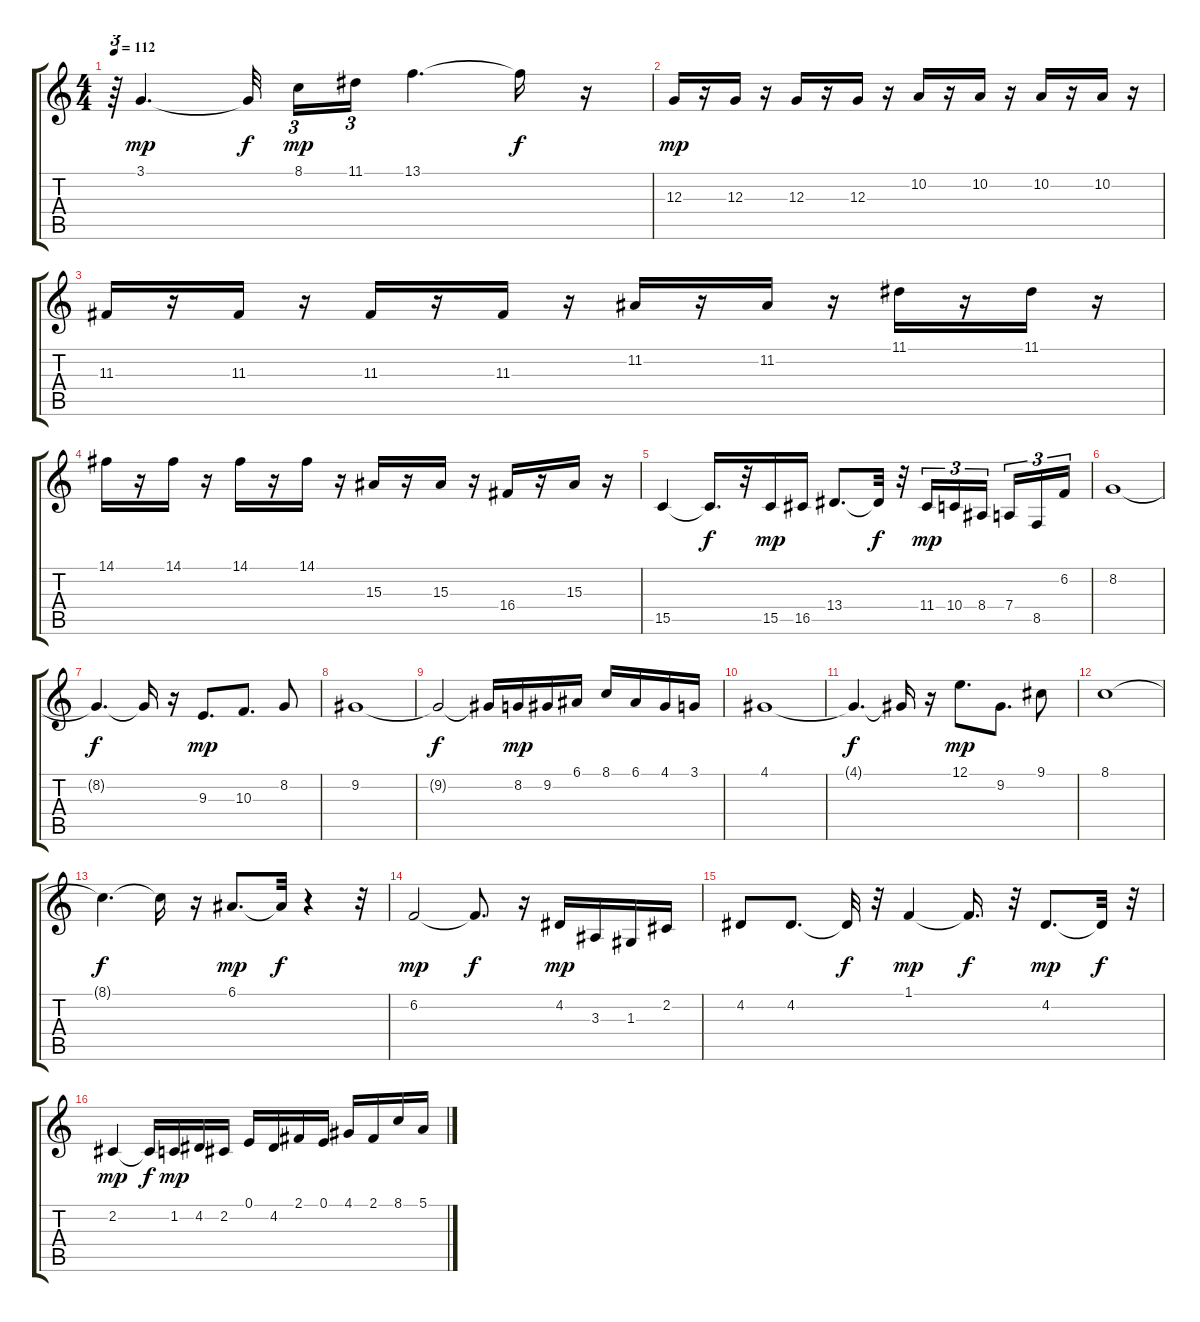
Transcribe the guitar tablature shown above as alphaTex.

\track "" {instrument stringensemble1}
\staff {score tabs}
\tuning (E4 B3 G3 D3 A2 E2) {hide}
\ts (4 4)
\tempo 112
\clef g2
\ks c
r.64{tu (3 2) dy mp} 3.1.4{d} 3.1{t}.32{dy f beam splitsecondary} 8.1.16{tu (3 2) dy mp} 11.1.16{tu (3 2)} 13.1.4{d} 13.1{t}.16{dy f} r.16 |
12.3.16{dy mp} r.16 12.3.16 r.16 12.3.16 r.16 12.3.16 r.16 10.2.16 r.16 10.2.16 r.16 10.2.16 r.16 10.2.16 r.16 |
11.3.16 r.16 11.3.16 r.16 11.3.16 r.16 11.3.16 r.16 11.2.16 r.16 11.2.16 r.16 11.1.16 r.16 11.1.16 r.16 |
14.1.16 r.16 14.1.16 r.16 14.1.16 r.16 14.1.16 r.16 15.3.16 r.16 15.3.16 r.16 16.4.16 r.16 15.3.16 r.16 |
15.5.4 15.5{t}.16{d dy f} r.32 15.5.16{dy mp} 16.5.16 13.4.8{d} 13.4{t}.32{dy f} r.32 11.4.16{tu (3 2) dy mp} 10.4.16{tu (3 2)} 8.4.16{tu (3 2) beam splitsecondary} 7.4.16{tu (3 2)} 8.5.16{tu (3 2)} 6.2.16{tu (3 2)} |
8.2.1{instrument trombone} |
8.2{t}.4{d dy f} 8.2{t}.16 r.16 9.3.8{d dy mp} 10.3.8{d} 8.2.8 |
9.2.1 |
9.2{t}.2{dy f} 9.2{t}.16 8.2.16{dy mp} 9.2.16 6.1.16 8.1.16 6.1.16 4.1.16 3.1.16 |
4.1.1 |
4.1{t}.4{d dy f} 4.1{t}.16 r.16 12.1.8{d dy mp} 9.2.8{d} 9.1.8 |
8.1.1 |
8.1{t}.4{d dy f} 8.1{t}.16 r.16 6.1.8{d dy mp} 6.1{t}.32{dy f} r.4 r.32 |
6.2.2{dy mp instrument stringensemble1} 6.2{t}.8{d dy f} r.16 4.2.16{dy mp} 3.3.16 1.3.16 2.2.16 |
4.2.8 4.2.8{d} 4.2{t}.32{dy f} r.32 1.1.4{dy mp} 1.1{t}.16{d dy f} r.32 4.2.8{d dy mp} 4.2{t}.32{dy f} r.32 |
2.2.4{dy mp} 2.2{t}.16{dy f} 1.2.16{dy mp} 4.2.16 2.2.16 0.1.16 4.2.16 2.1.16 0.1.16 4.1.16 2.1.16 8.1.16 5.1.16
